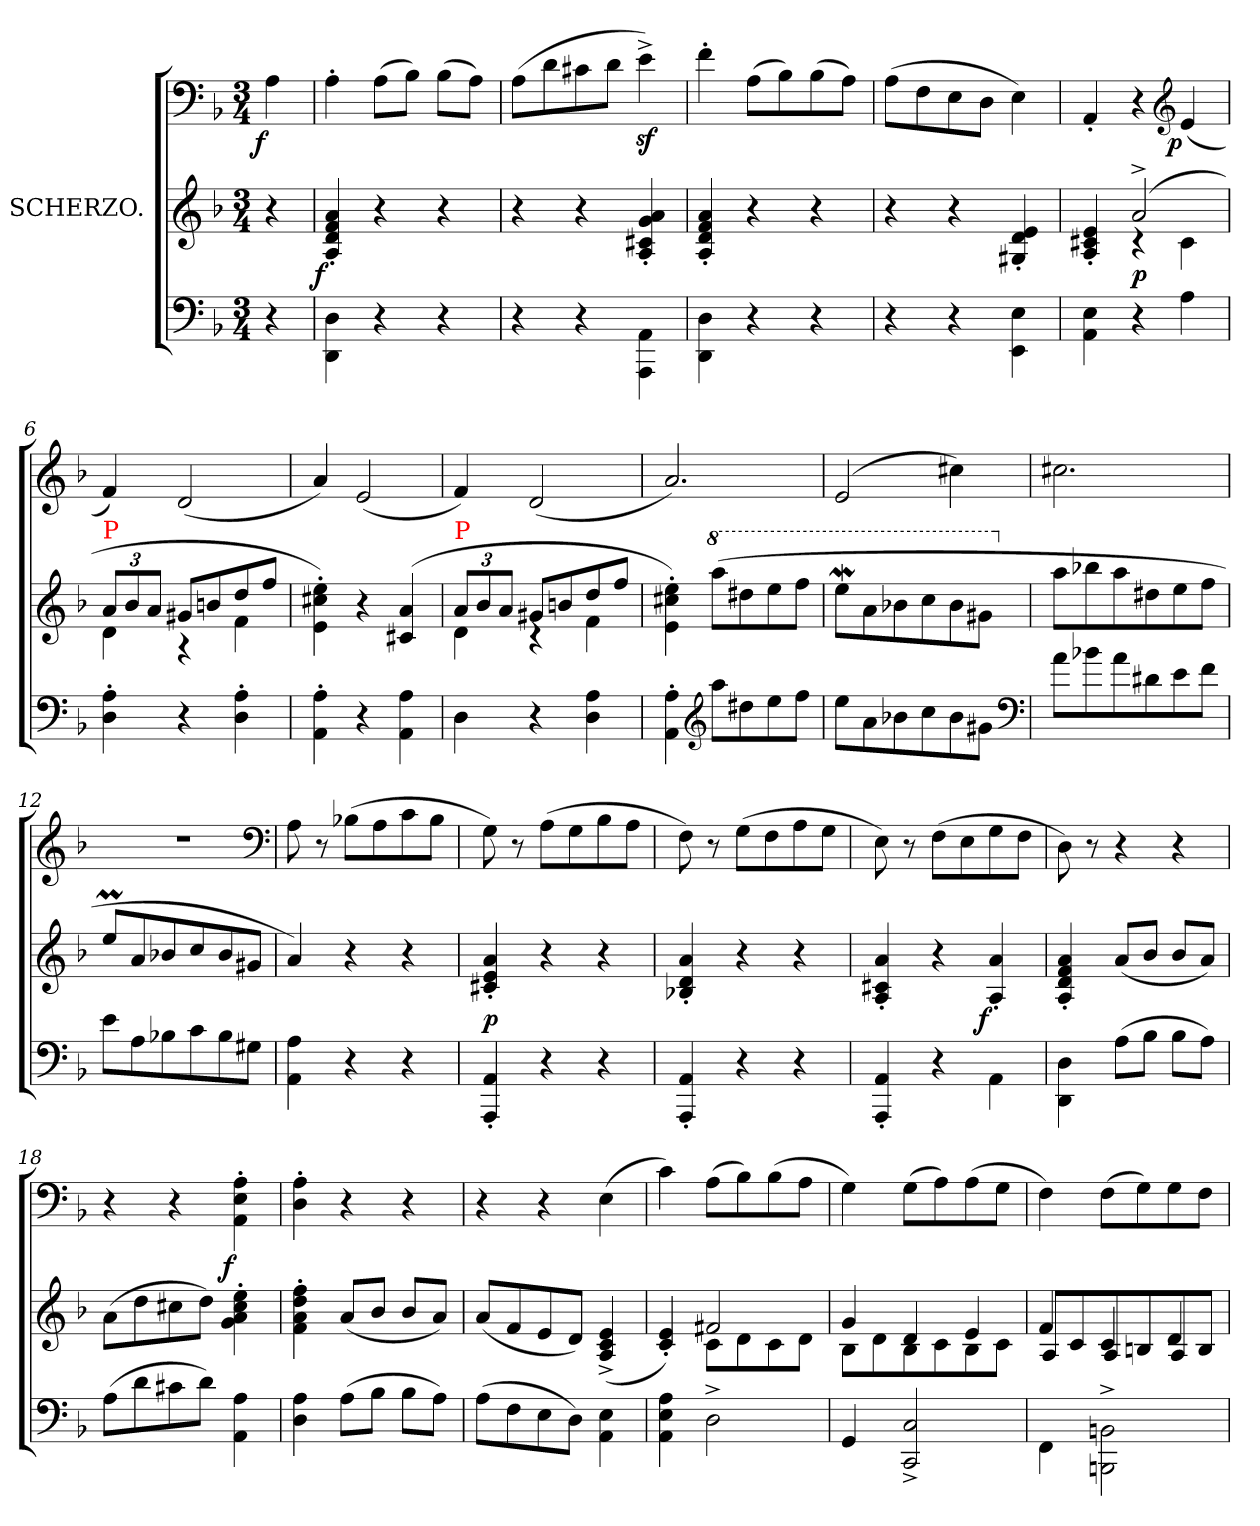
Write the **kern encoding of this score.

**kern	**kern	**dynam	**kern	**dynam
*part3	*part2	*part2	*part1	*part1
*staff3	*staff2	*staff2	*staff1	*staff1
*	*I"SCHERZO.	*	*	*
*clefF4	*clefG2	*	*clefF4	*
*k[b-]	*k[b-]	*	*k[b-]	*
*M3/4	*M3/4	*	*M3/4	*
=	=	=	=	=
!	!	!	!	!LO:DY:rj
4r	4r	.	4A!	f
=1	=1	=1	=1	=1
!	!	!LO:DY:rj	!	!
4D\ 4DD\	4a'>/ 4f'>/ 4d'>/ 4A'>/	f	4A'>!	.
4r	4r	.	(>8A!\L	.
.	.	.	8B-!J)	.
4r	4r	.	(>8B-!\L	.
.	.	.	8A!J)	.
=2	=2	=2	=2	=2
4r	4r	.	(>8A!\L	.
.	.	.	8d!	.
4r	4r	.	8c#X!	.
.	.	.	8d!J	.
4AA\ 4AAA\	4a'>/ 4g'>/ 4c#X'>/ 4A'>/	.	4ez^>!)	.
=3	=3	=3	=3	=3
4D\ 4DD\	4a'>/ 4f'>/ 4d'>/ 4A'>/	.	4f'>!	.
4r	4r	.	(>8A!\L	.
.	.	.	8B-!)	.
4r	4r	.	(>8B-!\	.
.	.	.	8A!J)	.
=4	=4	=4	=4	=4
4r	4r	.	(>8A!\L	.
.	.	.	8F!	.
4r	4r	.	8E!	.
.	.	.	8D!J	.
4E\ 4EE\	4e'> 4d'> 4G#X'>	.	4E!)	.
=5	=5	=5	=5	=5
*	*^	*	*	*
4E\ 4AA\	4ryy	4e'>/ 4c#X'>/ 4A'>/	.	4AA'<!	.
4r	(>2a^>	4rc	p	4r	.
*	*	*	*	*clefG2	*
!	!	!	!	!	!LO:DY:rj
4A	.	4c#	.	(<4e!	p
=6	=6	=6	=6	=6	=6
*	*Xbrackettup	*	*	*	*
!	!LO:TX:a:color=red:t=P	!	!	!	!
4A'> 4D'>	12aL	4d	.	4f!)	.
.	12b-	.	.	.	.
.	12aJ	.	.	.	.
4r	8g#XL	4rA	.	(<2d!	.
.	8bn	.	.	.	.
4A'> 4D'>	8dd	4f	.	.	.
.	8ffJ	.	.	.	.
*	*v	*v	*	*	*
=7	=7	=7	=7	=7
4A'> 4AA'>	4ee'>\ 4cc#X'>\ 4e'>\)	.	4a!)	.
4r	4r	.	(<2e!	.
4A 4AA	(>4a 4c#X	.	.	.
=8	=8	=8	=8	=8
*	*^	*	*	*
!	!LO:TX:a:color=red:t=P	!	!	!	!
4D\	12aL	4d	.	4f!)	.
.	12b-	.	.	.	.
.	12aJ	.	.	.	.
4r	8g#XL	4rc	.	(<2d!	.
.	8bn	.	.	.	.
4A\ 4D\	8dd	4f	.	.	.
.	8ffJ	.	.	.	.
*	*v	*v	*	*	*
=9	=9	=9	=9	=9
4A'> 4AA'>	4ee'>\ 4cc#X'>\ 4e'>\)	.	2.a!)	.
*clefG2	*	*	*	*
*	*8va	*	*	*
8aaL	(>8aaaL	.	.	.
8dd#X	8ddd#X	.	.	.
8ee	8eee	.	.	.
8ffJ	8fffJ	.	.	.
=10	=10	=10	=10	=10
8eeL	8eeeWL	.	(<2e!	.
8a	8aa	.	.	.
8b-X	8bb-X	.	.	.
8cc	8ccc	.	.	.
8b-	8bb-	.	4cc#X!)	.
8g#XJ	8gg#XJ	.	.	.
*clefF4	*	*	*	*
=11	=11	=11	=11	=11
*	*X8va	*	*	*
8aL	8aaL	.	2.cc#X!	.
8b-X	8bb-X	.	.	.
8a	8aa	.	.	.
8d#X	8dd#X	.	.	.
8e	8ee	.	.	.
8fJ	8ffJ	.	.	.
=12	=12	=12	=12	=12
8e\L	8eem/L	.	2.rdd	.
8A	8a	.	.	.
8B-X	8b-X	.	.	.
8c	8cc	.	.	.
8B-	8b-	.	.	.
8G#XJ	8g#XJ	.	.	.
*	*	*	*clefF4	*
=13	=13	=13	=13	=13
4A 4AA	4a)	.	8A!	.
.	.	.	8r	.
4r	4r	.	(>8B-X!\L	.
.	.	.	8A!	.
4r	4r	.	8c!	.
.	.	.	8B-!J	.
=14	=14	=14	=14	=14
4AA'< 4AAA'<	4a'< 4e'< 4c#X'<	p	8G!)	.
.	.	.	8r	.
4r	4r	.	(>8A!\L	.
.	.	.	8G!	.
4r	4r	.	8B-!	.
.	.	.	8A!J	.
=15	=15	=15	=15	=15
4AA'< 4AAA'<	4a'< 4d'< 4B-X'<	.	8F!\)	.
.	.	.	8r	.
4r	4r	.	(>8G!\L	.
.	.	.	8F!	.
4r	4r	.	8A!	.
.	.	.	8G!J	.
=16	=16	=16	=16	=16
4AA'< 4AAA'<	4a'< 4c#X'< 4A'<	.	8E!)	.
.	.	.	8r	.
4r	4r	.	(>8F!\L	.
.	.	.	8E!	.
!	!	!LO:DY:rj	!	!
4AA\	4a'>/ 4A'>/	f	8G!	.
.	.	.	8F!J	.
=17	=17	=17	=17	=17
4D\ 4DD\	4a'>/ 4f'>/ 4d'>/ 4A'>/	.	8D!)	.
.	.	.	8r	.
(>8AL	(<8aL	.	4r	.
8B-J	8b-J	.	.	.
8B-L	8b-L	.	4r	.
8AJ)	8aJ)	.	.	.
=18	=18	=18	=18	=18
(>8AL	(>8aL	.	4r	.
8d	8dd	.	.	.
8c#X	8cc#X	.	4r	.
8dJ)	8ddJ)	.	.	.
!	!	!	!	!LO:DY:rj
4A 4AA	4ee'> 4cc#'> 4a'> 4g'>	.	4A!'> 4E!'> 4AA!'>	f
=19	=19	=19	=19	=19
4A 4D	4ff'> 4dd'> 4a'> 4f'>	.	4A!'> 4D!'>	.
(>8AL	(<8aL	.	4r	.
8B-J	8b-J	.	.	.
8B-L	8b-L	.	4r	.
8AJ)	8aJ)	.	.	.
=20	=20	=20	=20	=20
(>8AL	(<8aL	.	4r	.
8F	8f	.	.	.
8E	8e	.	4r	.
8DJ)	8dJ)	.	.	.
4E\ 4AA\	(>4e^</ 4c^</ 4A^</	.	(>4E!	.
=21	=21	=21	=21	=21
*	*^	*	*	*
4A 4E 4AA	4e'< 4c'<)	4ryy	.	4c!)	.
2D^<	2f#X	8cL	.	(>8A!\L	.
.	.	8d	.	8B-!)	.
.	.	8c	.	(>8B-!	.
.	.	8dJ	.	8A!J	.
=22	=22	=22	=22	=22	=22
4GG	4g	8B-L	.	4G!)	.
.	.	8d	.	.	.
2C^< 2CC^<	4d	8B-	.	(>8G!\L	.
.	.	8c	.	8A!)	.
.	4e	8B-	.	(>8A!	.
.	.	8cJ	.	8G!J	.
=23	=23	=23	=23	=23	=23
4FF\	4f	8A/L	.	4F!)	.
.	.	8c/	.	.	.
2BBn^<\ 2BBBn^<\	4c	8A/	.	(>8F!\L	.
.	.	8Bn/	.	8G!)	.
.	4d	8A/	.	8G!	.
.	.	8B/J	.	8F!J	.
*	*v	*v	*	*	*
=	=	=	=	=
*-	*-	*-	*-	*-
